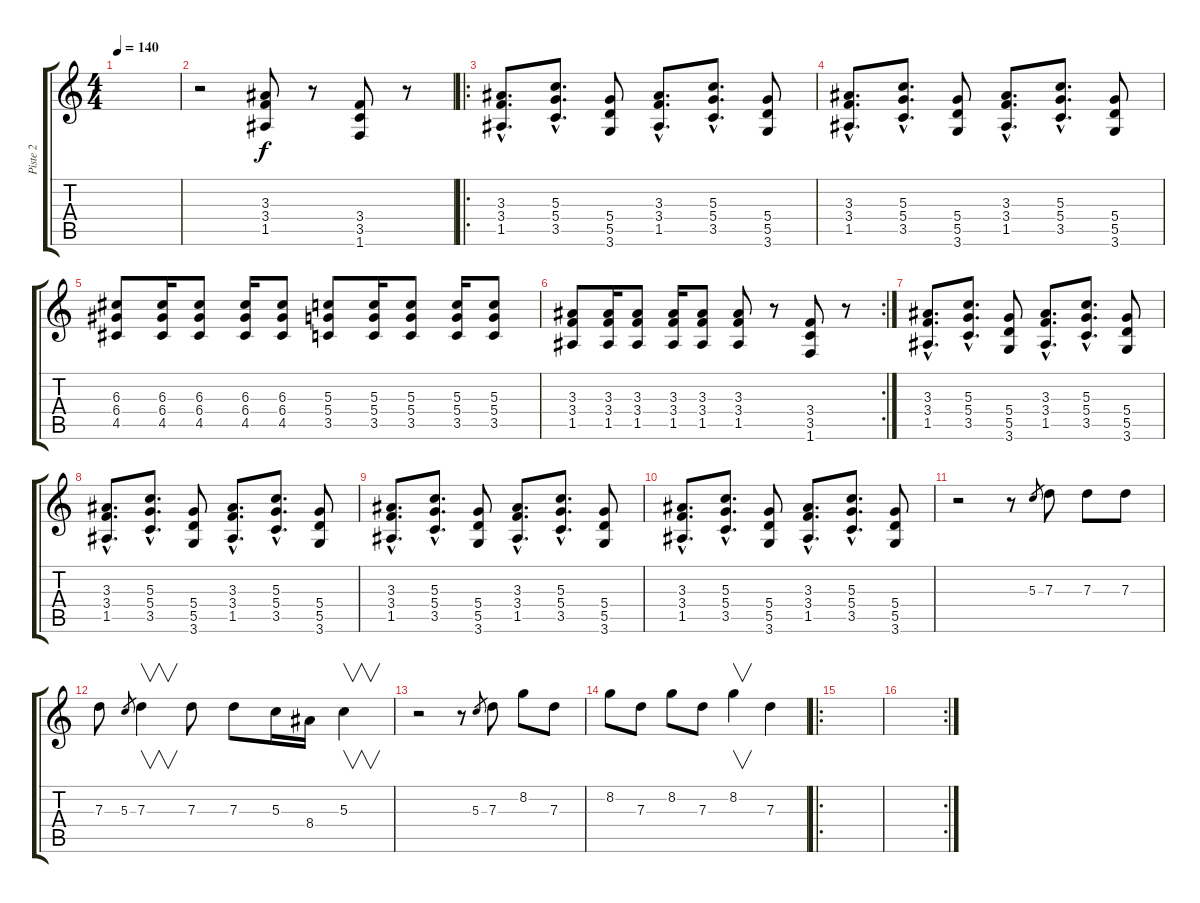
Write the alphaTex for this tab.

\track ("Piste 2" "Piste 2") {instrument overdrivenguitar}
\staff {score tabs}
\tuning (E4 B3 G3 D3 A2 E2) {hide}
\ts (4 4)
\tempo 140
\clef g2
\ks c
|
r.2 (3.3 3.4 1.5).8 r.8 (3.4 3.5 1.6).8 r.8 |
\ro
(3.3{hac} 3.4{hac} 1.5{hac}).8{d} (5.3{hac} 5.4{hac} 3.5{hac}).8{d} (5.4 5.5 3.6).8 (3.3{hac} 3.4{hac} 1.5{hac}).8{d} (5.3{hac} 5.4{hac} 3.5{hac}).8{d} (5.4 5.5 3.6).8 |
(3.3{hac} 3.4{hac} 1.5{hac}).8{d} (5.3{hac} 5.4{hac} 3.5{hac}).8{d} (5.4 5.5 3.6).8 (3.3{hac} 3.4{hac} 1.5{hac}).8{d} (5.3{hac} 5.4{hac} 3.5{hac}).8{d} (5.4 5.5 3.6).8 |
(6.3 6.4 4.5).8 (6.3 6.4 4.5).16 (6.3 6.4 4.5).8 (6.3 6.4 4.5).16 (6.3 6.4 4.5).8 (5.3 5.4 3.5).8 (5.3 5.4 3.5).16 (5.3 5.4 3.5).8 (5.3 5.4 3.5).16 (5.3 5.4 3.5).8 |
\rc 2
(3.3 3.4 1.5).8 (3.3 3.4 1.5).16 (3.3 3.4 1.5).8 (3.3 3.4 1.5).16 (3.3 3.4 1.5).8 (3.3 3.4 1.5).8 r.8 (3.4 3.5 1.6).8 r.8 |
(3.3{hac} 3.4{hac} 1.5{hac}).8{d} (5.3{hac} 5.4{hac} 3.5{hac}).8{d} (5.4 5.5 3.6).8 (3.3{hac} 3.4{hac} 1.5{hac}).8{d} (5.3{hac} 5.4{hac} 3.5{hac}).8{d} (5.4 5.5 3.6).8 |
(3.3{hac} 3.4{hac} 1.5{hac}).8{d} (5.3{hac} 5.4{hac} 3.5{hac}).8{d} (5.4 5.5 3.6).8 (3.3{hac} 3.4{hac} 1.5{hac}).8{d} (5.3{hac} 5.4{hac} 3.5{hac}).8{d} (5.4 5.5 3.6).8 |
(3.3{hac} 3.4{hac} 1.5{hac}).8{d} (5.3{hac} 5.4{hac} 3.5{hac}).8{d} (5.4 5.5 3.6).8 (3.3{hac} 3.4{hac} 1.5{hac}).8{d} (5.3{hac} 5.4{hac} 3.5{hac}).8{d} (5.4 5.5 3.6).8 |
(3.3{hac} 3.4{hac} 1.5{hac}).8{d} (5.3{hac} 5.4{hac} 3.5{hac}).8{d} (5.4 5.5 3.6).8 (3.3{hac} 3.4{hac} 1.5{hac}).8{d} (5.3{hac} 5.4{hac} 3.5{hac}).8{d} (5.4 5.5 3.6).8 |
r.2 r.8 5.3.8{gr} 7.3.8 7.3.8 7.3.8 |
7.3.8 5.3.8{gr} 7.3.4{v} 7.3.8 7.3.8 5.3.16 8.4.16 5.3.4{v} |
r.2 r.8 5.3.8{gr} 7.3.8 8.2.8 7.3.8 |
8.2.8 7.3.8 8.2.8 7.3.8 8.2.4{v} 7.3.4 |
\ro
|
\rc 2
